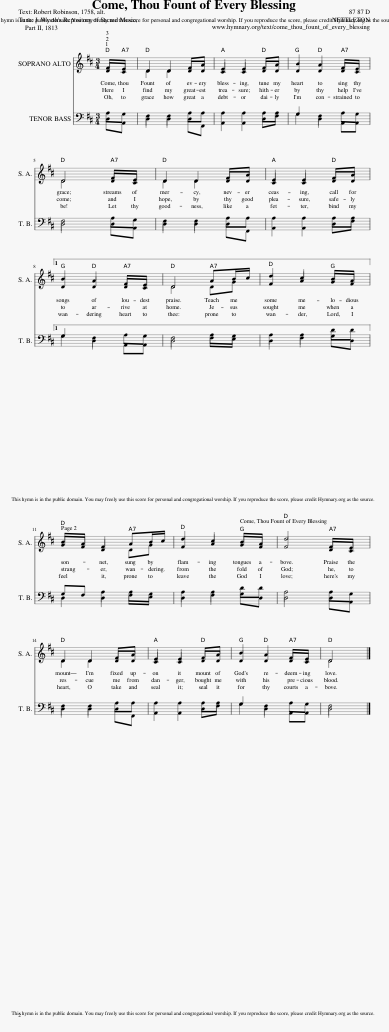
X:1
%%score ( 1 2 ) ( 3 4 )
L:1/8
M:3/4
I:linebreak $
K:D
V:1 treble
V:2 treble
V:3 bass
V:4 bass
V:1
 FE | D2 D2 FA | E2 E2 FA | B2 A2 FE |$ D4 FE | %5
 D2 D2 FA | E2 E2 FA |1$ B2 A2 FE | D4 AB/c/ | d2 c2 BA ||$ %10
 BA F2 AB/c/ | d2 c2 BA | d4 FE |$ D2 D2 FA | E2 E2 FA | %15
 B2 A2 FE | D4 x2 |] %17
V:2
 DC | D2 D2 DD | C2 C2 DD | D2 D2 DC |$ D4 DC | %5
 D2 D2 DD | C2 C2 DD |1$ D2 D2 DC | D4 DG | F2 A2 GF ||$ %10
 GF D2 DG | F2 A2 GF | F4 DC |$ D2 D2 DD | C2 C2 DD | %15
 D2 D2 DC | D4 x2 |] %17
V:3
 A,G, | F,2 F,2 A,A, | A,2 A,2 A,A, | G,2 F,2 A,G, |$ F,4 A,G, | %5
 F,2 F,2 A,A, | x2 A,2 A,A, |1$ G,2 F,2 A,G, | F,4 A,G, | A,2 A,2 DD ||$ %10
 G,F, A,2 A,G, | A,2 A,2 DD | A,4 A,G, |$ F,2 F,2 A,A, | A,2 A,2 A,A, | %15
 G,2 F,2 A,G, | F,4 x2 |] %17
V:4
 D,A,, | D,2 D,2 D,F,, | A,,2 A,,2 D,F, | G,2 D,2 A,,A,, |$ D,4 D,A,, | %5
 D,2 D,2 D,F,, | [A,,A,]2 A,,2 D,F, |1$ G,2 D,2 A,,A,, | D,4 F,E, | D,2 F,2 G,D, ||$ %10
 D,2 D,2 F,E, | D,2 F,2 G,D, | D,4 D,A,, |$ D,2 D,2 D,F,, | A,,2 A,,2 D,F, | %15
 G,2 D,2 A,,A,, | D,4 x2 |] %17
